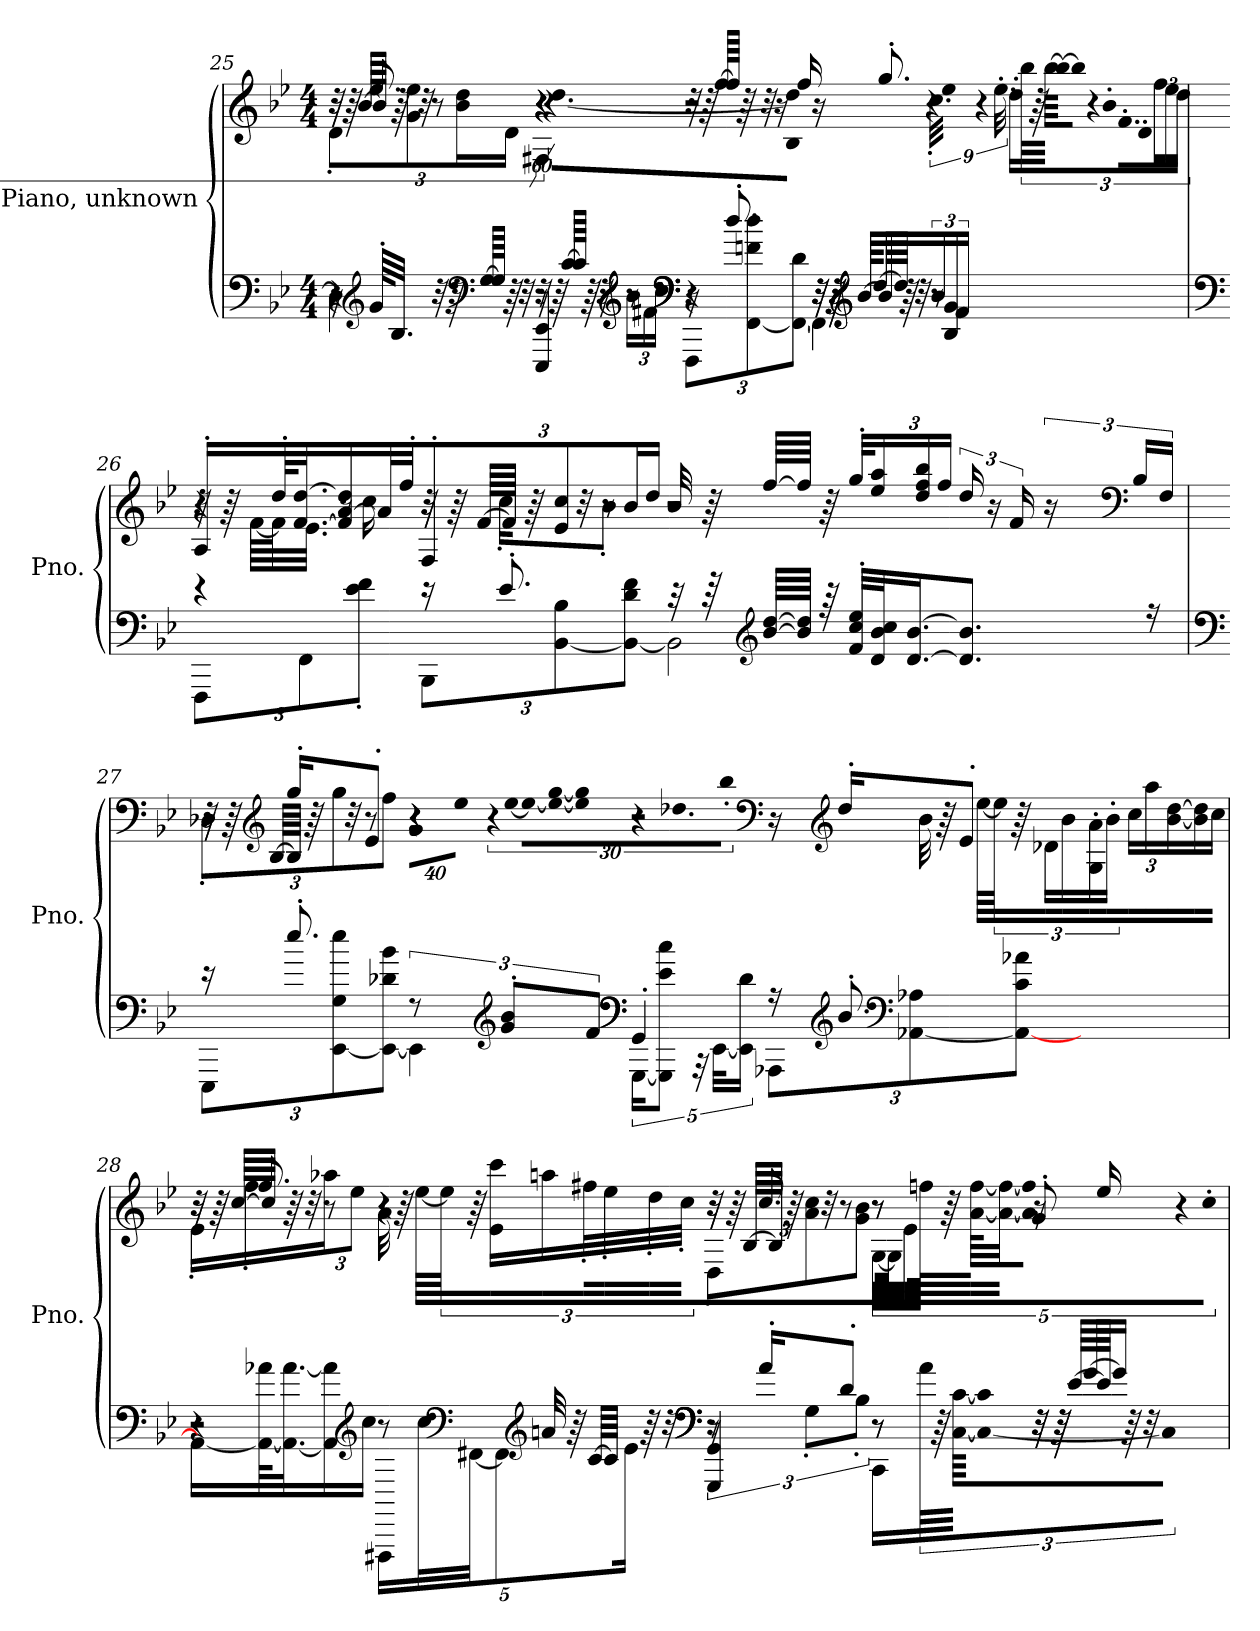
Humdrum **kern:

**kern	**kern
*part1	*part1
*staff2	*staff1
*I"Piano, unknown	*
*I'Pno.	*
!!LO:PB:g=z
*clefF4	*clefG2
*k[b-e-]	*k[b-e-]
*M4/4	*M4/4
=25	=25
*^	*^
*	*^	*	*
*	*	*	*	*Xbrackettup
*	*	*	*	*^
16r	4D\]	4r	16r	12d'\L	32r
.	.	.	.	.	64r
.	.	.	.	.	[64b-/LLLL
*clefG2	*	*	*	*	*
64g'/KLLL	.	.	8.ee-'/	.	64b-/JJJJ]
32.B-/JJJ	.	.	.	.	64r
.	.	.	.	12g\ 12ee-\	.
.	.	.	.	.	32r
32r	.	.	.	.	8r
64r	.	.	.	.	.
.	.	.	.	24b-\ 24dd\L	.
*clefF4	*	*	*	*	*
[64G/LLLL	.	.	.	.	.
64G/JJJJ]	.	.	.	.	.
64r	.	.	.	.	.
.	.	.	.	24d\JJ	.
32r	.	.	.	.	.
*	*	*	*	*brackettup	*
!	!	!	!	!LO:N:vis=32	!
32r	8r	4EEE-/ 4EE-/	4r	1920%53F#X\	4r
!	!	!	!	!LO:N:vis=64	!
.	.	.	.	640%9r	.
64r	.	.	.	.	.
.	.	.	.	[36.dd\LLL	.
[64c/LLLL	.	.	.	.	.
64c/JJJJ]	.	.	.	.	.
64r	.	.	.	.	.
!	!	!	!	!LO:N:vis=32	!
.	.	.	.	1920%53B-\ 1920%53dd\]JJJ	.
32r	.	.	.	.	.
!	!	!	!	!LO:N:vis=64	!
.	.	.	.	640%9r	.
*clefG2	*	*	*	*	*
*	*Xbrackettup	*	*	*	*
8r	24b-\LL	.	.	36.cc'\LLL	.
!	!	!	!	!LO:N:vis=32	!
.	24f#X\	.	.	1920%53ee-\JJJ	.
!	!	!	!	!LO:N:vis=64	!
.	.	.	.	640%9r	.
.	24cc\JJ	.	.	36.ee-'\	.
*clefF4	*	*	*	*	*
16r	12FFF\L	4r	32r	16dd'\LL	2r
.	.	.	64r	.	.
.	.	.	[64ff/LLLL	.	.
8.dd'/	.	.	64ff/JJJJ]	96bb-\JJkk	.
.	.	.	.	96r	.
.	.	.	64r	.	.
.	[12FF\ 12fn\ 12dd\	.	.	[96bb-\KLLL	.
.	.	.	32r	32bb-\J_	.
.	.	.	16r	16bb-\JJ]	.
.	12FF\_ 12d\J	.	.	.	.
.	.	.	16ff/	32r	.
.	.	.	.	32b-'\	.
32r	4FF\]	32r	16r	16.f'\LL	.
64r	.	64r	.	.	.
*clefG2	*	*	*	*	*
[64b-/KKLL	.	[64dd/LLLL	.	.	.
16b-/]	.	64dd/JJJJ]	8.gg'/	.	.
.	.	64r	.	.	.
.	.	32r	.	32d'\K	.
*	*	*	*	*Xbrackettup	*
24b-/	.	8r	.	24ff\	.
24B-/ 24g/	.	.	.	24ee-\	.
24f/JJ	.	.	.	24dd\JJ	.
*v	*v	*v	*	*	*
!!LO:LB:g=z	!!	!!
=26	=26	=26	=26
*clefF4	*	*	*
*^	*	*	*
4r	12FFF\L	16A'/LL	32r	4r
.	.	.	64r	.
.	.	.	[64f\LLLL	.
.	.	64dd'/KL	64f\J]	.
.	.	[32.f/ [32.dd/J	32.e-\JJJ	.
.	12FF\	.	.	.
.	.	16f/] [16a/ 16dd/]	16r	.
.	12e-\' 12f\'J	.	.	.
.	.	32a/L]	16cc\	.
.	.	32ff'/JJ	.	.
16r	12BBB-\L	12F'/	16r	32r
.	.	.	.	64r
.	.	.	.	[64f/LLLL
8.e-'/	.	.	16cc'\KL	64f/JJJJ]
.	.	.	.	64r
.	[12BB-\ 12B-\	12e-/ 12cc/	.	.
.	.	.	.	32r
.	.	.	8b-'\J	8r
.	12BB-\_ 12d\ 12f\J	24b-/L	.	.
.	.	24dd/JJ	.	.
32r	2BB-\]	32b-/	2r	2r
64r	.	64r	.	.
*clefG2	*	*	*	*
[64b-/ [64dd/LLLL	.	[64ff/LLLL	.	.
64b-/] 64dd/]JJJJ	.	64ff/JJJJ]	.	.
64r	.	64r	.	.
32f/' 32cc/' 32ee-/'LLL	.	32gg'/KLL	.	.
32d/ 32b-/ 32cc/J	.	24ee-/ 24aa/	.	.
[16.d/ [16.b-/J	.	.	.	.
.	.	24dd/ 24ff/ 24bb-/	.	.
.	.	24ff/JJ	.	.
*	*	*brackettup	*	*
8.d/] 8.b-/]J	.	24dd/	.	.
.	.	24r	.	.
.	.	24f/	.	.
.	.	24r	.	.
*	*	*clefF4	*	*
.	.	24B-/LL	.	.
16r	.	.	.	.
.	.	24F/JJ	.	.
!!LO:LB:g=z	!!	!!
=27	=27	=27	=27	=27
*clefF4	*	*	*	*
*	*	*	*Xbrackettup	*
16r	12EEE-\L	16r	12D-X'\L	32r
.	.	.	.	64r
*	*	*clefG2	*	*
.	.	.	.	[64B-/LLLL
8.ee-'/	.	16gg'/KL	.	64B-/JJJJ]
.	.	.	.	64r
.	[12EE-\ 12G\ 12ee-\	.	12gg\	.
.	.	.	.	32r
.	.	8e-'/J	.	8r
.	12EE-\_ 12d-X\ 12b-\J	.	12ff\J	.
*brackettup	*	*	*brackettup	*
!	!	!	!LO:N:vis=32	!
12r	4EE-\]	4r	640%23g\LLL	4r
!	!	!	!LO:N:vis=32	!
.	.	.	640%23ee-\JJJ	.
!	!	!	!LO:N:vis=64	!
.	.	.	960%17r	.
*clefG2	*	*	*	*
12g/' 12b-/'L	.	.	.	.
!	!	!	!LO:N:vis=64	!
.	.	.	[960%17ee-\	.
!	!	!	!LO:N:vis=64	!
.	.	.	960%17ee-\LLLL_	.
!	!	!	!LO:N:vis=64	!
.	.	.	960%17ee-\_ [960%17gg\	.
!	!	!	!LO:N:vis=64	!
.	.	.	960%17ee-\] 960%17gg\]J	.
.	.	.	1920ryy	.
!	!	!	!LO:N:vis=32.	!
.	.	.	1920%103dd-X\	.
12f/J	.	.	.	.
!	!	!	!LO:N:vis=32	!
.	.	.	640%23bb-'\JJJ	.
*clefF4	*	*	*	*
4GG'/	[20GGG\KL	4r	.	2r
.	.	.	32b-\	.
.	.	.	64r	.
.	.	.	[64ee-\LLLL	.
.	10GGG\] 10e-\ 10cc\J	.	.	.
.	.	.	96ee-\JJJJ]	.
.	.	.	96r	.
.	.	.	24d-X\LL	.
*	*	*	*Xbrackettup	*
.	.	.	24b-\	.
.	40r	.	.	.
.	.	.	24G\' 24a\'	.
.	[40EE-\KLL	.	.	.
.	20EE-\] 20d-\JJ	.	.	.
.	.	.	24b-'\JJ	.
*	*	*clefF4	*	*
*	*Xbrackettup	*	*	*
16r	12AAA-X\L	16r	.	.
.	.	.	24E-\LL	.
.	.	.	24c\	.
*clefG2	*	*clefG2	*	*
8.b-'/	.	16dd-'/KL	.	.
*clefF4	*	*	*	*
.	[12AA-X\ 12A-X\	.	.	.
.	.	.	[24b-\ [24dd-\	.
.	.	8e-'/J	.	.
.	.	.	16b-\] 16dd-\]	.
.	12AA-\_ 12c\ 12a-X\J	.	.	.
.	.	.	16cc\JJ	.
1920ryy	1920ryy	1920ryy	.	1920ryy
!!LO:LB:g=z	!!	!!
=28	=28	=28	=28	=28
*	*^	*	*	*
4r	16AA-\LL_	2r	16r	16e-'\LL	32r
.	.	.	.	.	64r
.	.	.	.	.	[64cc/LLLL
.	64AA-\_ 64a-X\KL	.	8.ff'/	16ff'\	64cc/JJJJ]
.	32.AA-\_ [32.a-\J	.	.	.	64r
.	.	.	.	.	32r
.	16AA-\] 16a-\]	.	.	24aa-X\J	8r
.	.	.	.	12ee-\J	.
*clefG2	*	*	*	*	*
.	16cc\JJ	.	.	.	.
8r	20FFF#X\LL	.	4r	32a\	4r
.	.	.	.	64r	.
.	.	.	.	[64ee-\LLLL	.
.	40cc\L	.	.	.	.
*	*	*	*	*brackettup	*
.	.	.	.	96ee-\JJJJ]	.
.	.	.	.	96r	.
*clefF4	*	*	*	*	*
.	[40FF#X\JJ	.	.	.	.
.	.	.	.	24e-\ 24ccc\LL	.
.	10FF#\]	.	.	.	.
*clefG2	*	*	*	*	*
*	*	*	*	*Xbrackettup	*
32an/	.	.	.	24aan\	.
64r	.	.	.	.	.
.	.	.	.	48ff#X'\L	.
[64c/LLLL	.	.	.	.	.
64c/JJJJ]	.	.	.	48ee-'\	.
.	20e-\Jk	.	.	.	.
64r	.	.	.	.	.
.	.	.	.	48dd'\	.
32r	.	.	.	.	.
.	.	.	.	48cc'\JJJ	.
*clefF4	*	*	*	*	*
*	*brackettup	*	*	*	*
16r	12r	4GGG/ 4GG/	16r	12D'\L	32r
.	.	.	.	.	64r
.	.	.	.	.	[64B-/LLLL
16a'/KL	.	.	8.cc'/	.	64B-/JJJJ]
.	.	.	.	.	64r
.	12G'\L	.	.	12a\ 12cc\	.
.	.	.	.	.	32r
8d'/J	.	.	.	.	8r
.	12B-'\J	.	.	12g\ 12b-\J	.
*	*	*	*	*brackettup	*
8r	16CC\LL	8r	8r	[40G\LLL	8r
.	.	.	.	80G\K]	.
.	.	.	.	40e-\	.
.	96a\JJkk	.	.	80ffn\JJJk	.
.	96r	.	.	.	.
.	.	.	.	80r	.
.	[96C\ [96c\KLLL	.	.	.	.
.	.	.	.	[80a\ [80ff\KLLL	.
.	32C\_ 32c\]JJ	.	.	.	.
.	.	.	.	40a\_ 40ff\_J	.
32r	8C\J_	32r	8g'/	16a\] 16ff\]JJ	16r
64r	.	64r	.	.	.
[64e-/LLLL	.	[64g/KKLL	.	.	.
64e-/JJJJ]	.	16g/JJ]	.	32r	16ee-/
64r	.	.	.	.	.
32r	.	.	.	32cc'\	.
*v	*v	*v	*	*	*
*	*v	*v	*v
=	=
*-	*-
